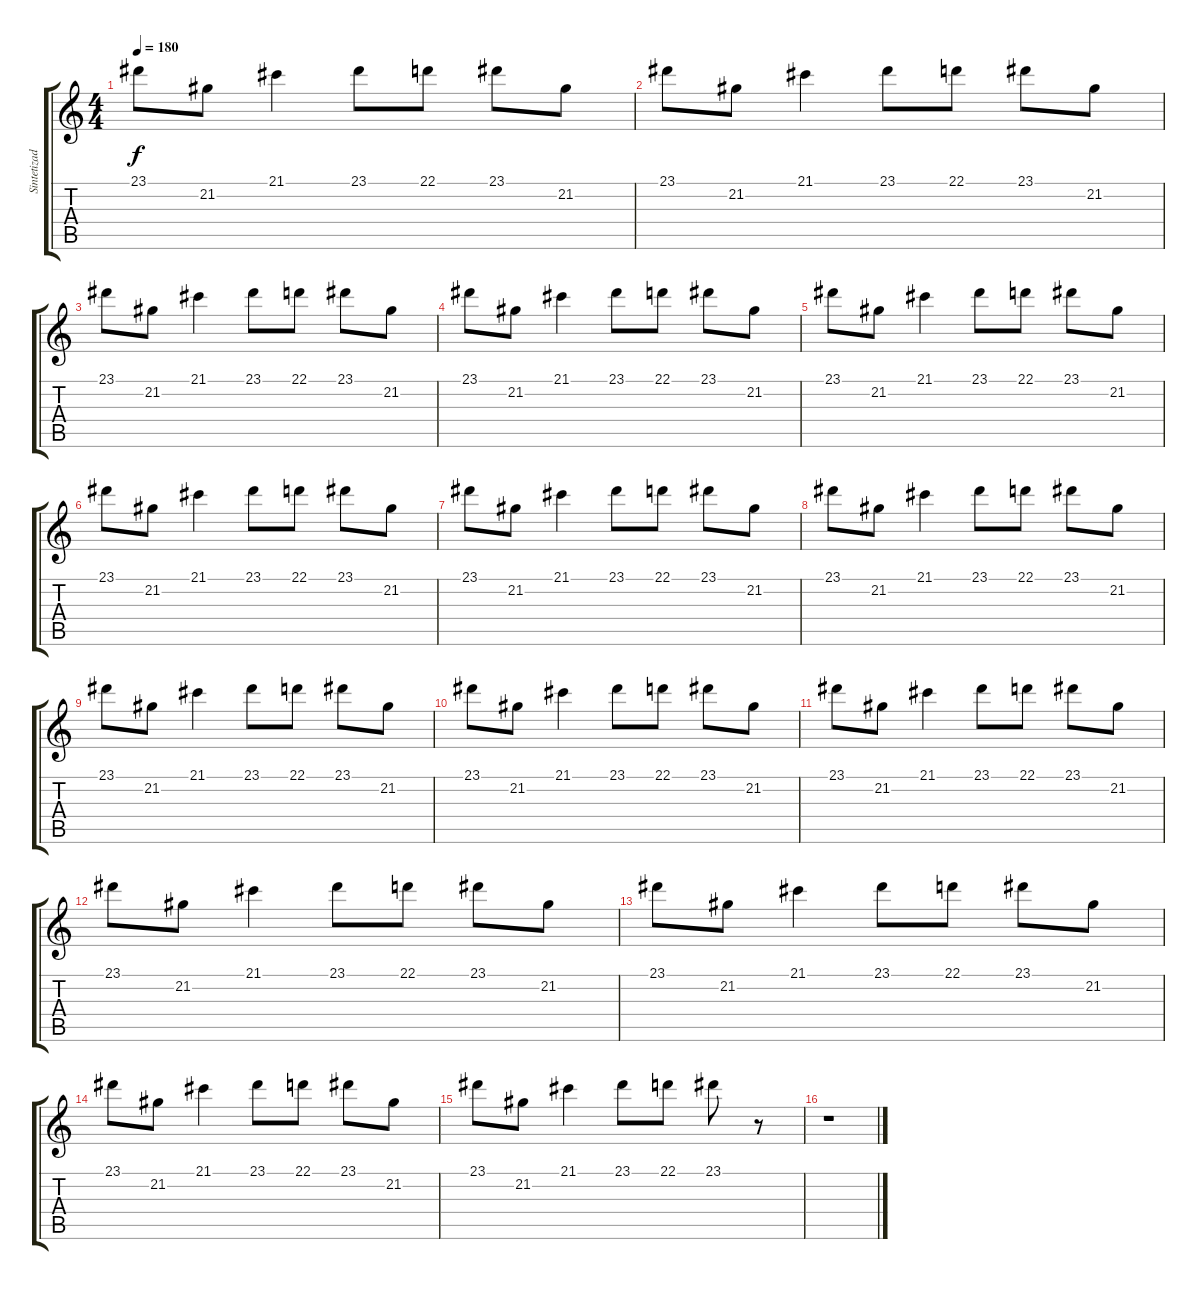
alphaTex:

\track ("Sintetizador 1" "Sintetizad") {instrument orchestralharp}
\staff {score tabs}
\tuning (E4 B3 G3 D3 A2 E2) {hide}
\ts (4 4)
\tempo 180
\clef g2
\ks c
23.1.8{dy f} 21.2.8 21.1.4 23.1.8 22.1.8 23.1.8 21.2.8 |
23.1.8 21.2.8 21.1.4 23.1.8 22.1.8 23.1.8 21.2.8 |
23.1.8 21.2.8 21.1.4 23.1.8 22.1.8 23.1.8 21.2.8 |
23.1.8 21.2.8 21.1.4 23.1.8 22.1.8 23.1.8 21.2.8 |
23.1.8 21.2.8 21.1.4 23.1.8 22.1.8 23.1.8 21.2.8 |
23.1.8 21.2.8 21.1.4 23.1.8 22.1.8 23.1.8 21.2.8 |
23.1.8 21.2.8 21.1.4 23.1.8 22.1.8 23.1.8 21.2.8 |
23.1.8 21.2.8 21.1.4 23.1.8 22.1.8 23.1.8 21.2.8 |
23.1.8 21.2.8 21.1.4 23.1.8 22.1.8 23.1.8 21.2.8 |
23.1.8 21.2.8 21.1.4 23.1.8 22.1.8 23.1.8 21.2.8 |
23.1.8 21.2.8 21.1.4 23.1.8 22.1.8 23.1.8 21.2.8 |
23.1.8 21.2.8 21.1.4 23.1.8 22.1.8 23.1.8 21.2.8 |
23.1.8 21.2.8 21.1.4 23.1.8 22.1.8 23.1.8 21.2.8 |
23.1.8 21.2.8 21.1.4 23.1.8 22.1.8 23.1.8 21.2.8 |
23.1.8 21.2.8 21.1.4 23.1.8 22.1.8 23.1.8 r.8 |
r.1
